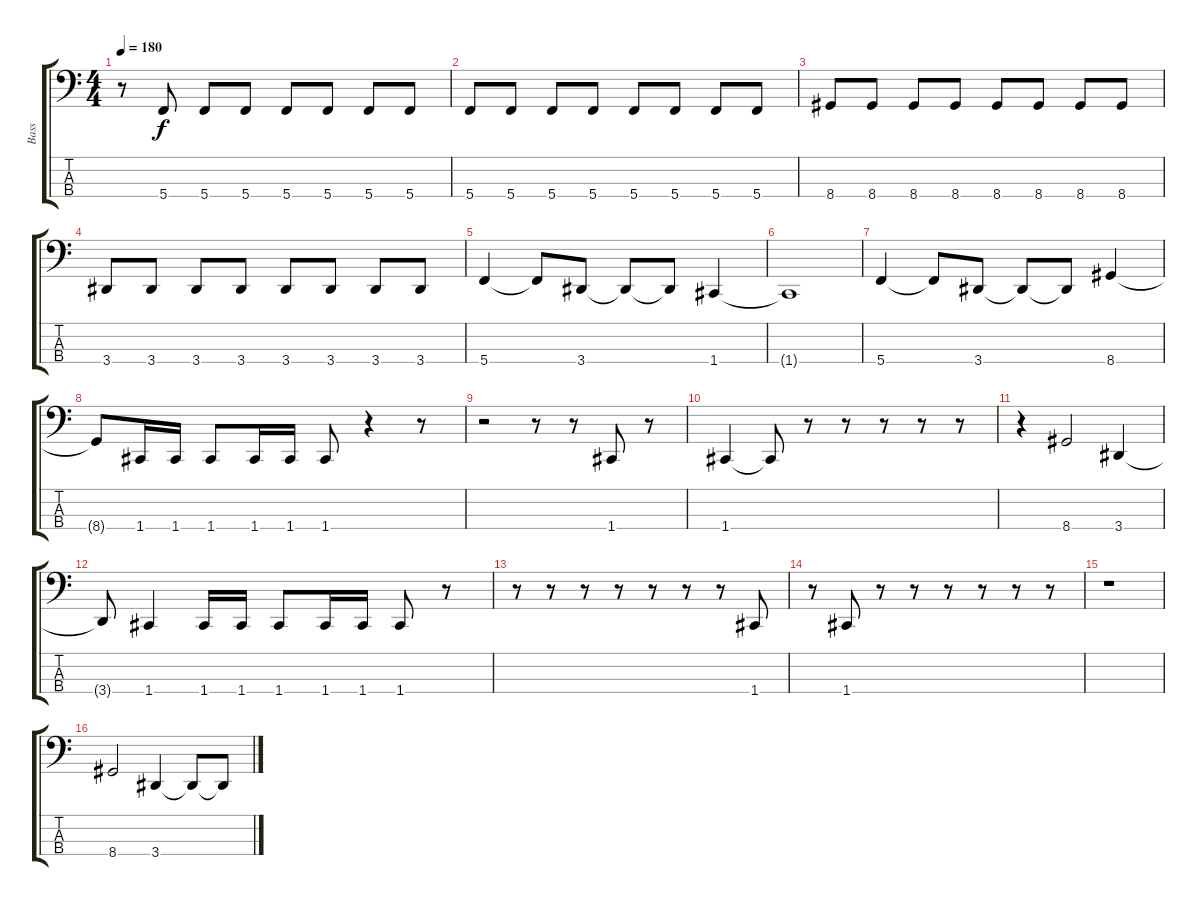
\track ("Bass" "Bass") {instrument electricbassfinger}
\staff {score tabs}
\tuning (F2 C2 G1 C1) {hide}
\ts (4 4)
\tempo 180
\clef f4
\ks c
r.8{dy f} 5.4.8 5.4.8 5.4.8 5.4.8 5.4.8 5.4.8 5.4.8 |
5.4.8 5.4.8 5.4.8 5.4.8 5.4.8 5.4.8 5.4.8 5.4.8 |
8.4.8 8.4.8 8.4.8 8.4.8 8.4.8 8.4.8 8.4.8 8.4.8 |
3.4.8 3.4.8 3.4.8 3.4.8 3.4.8 3.4.8 3.4.8 3.4.8 |
5.4.4 5.4{t}.8 3.4.8 3.4{t}.8 3.4{t}.8 1.4.4 |
1.4{t}.1 |
5.4.4 5.4{t}.8 3.4.8 3.4{t}.8 3.4{t}.8 8.4.4 |
8.4{t}.8 1.4.16 1.4.16 1.4.8 1.4.16 1.4.16 1.4.8 r.4 r.8 |
r.2 r.8 r.8 1.4.8 r.8 |
1.4.4 1.4{t}.8 r.8 r.8 r.8 r.8 r.8 |
r.4 8.4.2 3.4.4 |
3.4{t}.8 1.4.4 1.4.16 1.4.16 1.4.8 1.4.16 1.4.16 1.4.8 r.8 |
r.8 r.8 r.8 r.8 r.8 r.8 r.8 1.4.8 |
r.8 1.4.8 r.8 r.8 r.8 r.8 r.8 r.8 |
r.1 |
8.4.2 3.4.4 3.4{t}.8 3.4{t}.8
